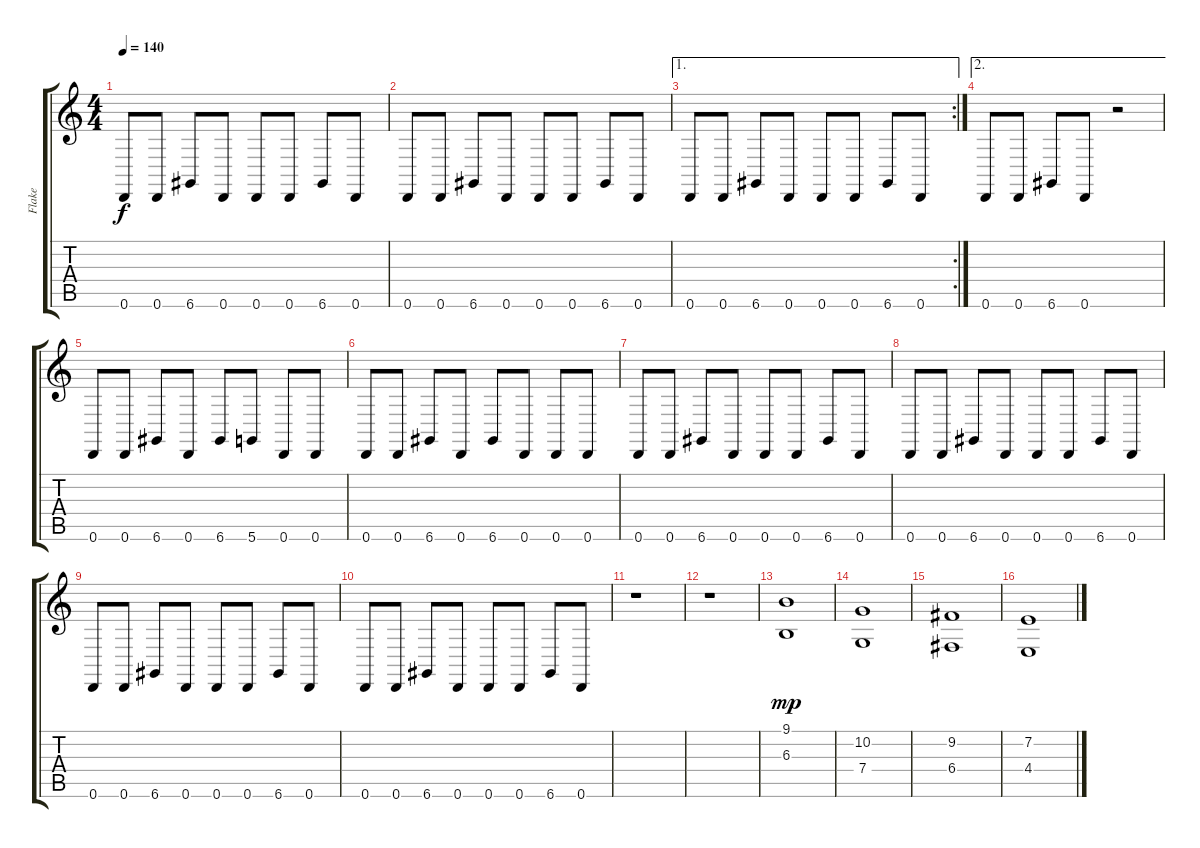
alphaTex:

\track ("Flake" "Flake") {instrument lead2sawtooth}
\staff {score tabs}
\tuning (D4 A3 F3 C3 G2 D2) {hide}
\ts (4 4)
\tempo 140
\clef g2
\ks c
0.6.8{dy f} 0.6.8 6.6.8 0.6.8 0.6.8 0.6.8 6.6.8 0.6.8 |
0.6.8 0.6.8 6.6.8 0.6.8 0.6.8 0.6.8 6.6.8 0.6.8 |
\ae 1
\rc 2
0.6.8 0.6.8 6.6.8 0.6.8 0.6.8 0.6.8 6.6.8 0.6.8 |
\ae 2
0.6.8 0.6.8 6.6.8 0.6.8 r.2 |
0.6.8 0.6.8 6.6.8 0.6.8 6.6.8 5.6.8 0.6.8 0.6.8 |
0.6.8 0.6.8 6.6.8 0.6.8 6.6.8 0.6.8 0.6.8 0.6.8 |
0.6.8 0.6.8 6.6.8 0.6.8 0.6.8 0.6.8 6.6.8 0.6.8 |
0.6.8 0.6.8 6.6.8 0.6.8 0.6.8 0.6.8 6.6.8 0.6.8 |
0.6.8 0.6.8 6.6.8 0.6.8 0.6.8 0.6.8 6.6.8 0.6.8 |
0.6.8 0.6.8 6.6.8 0.6.8 0.6.8 0.6.8 6.6.8 0.6.8 |
r.1 |
r.1 |
(9.1 6.3).1{dy mp volume 10 instrument pad4choir} |
(10.2 7.4).1 |
(9.2 6.4).1 |
(7.2 4.4).1
